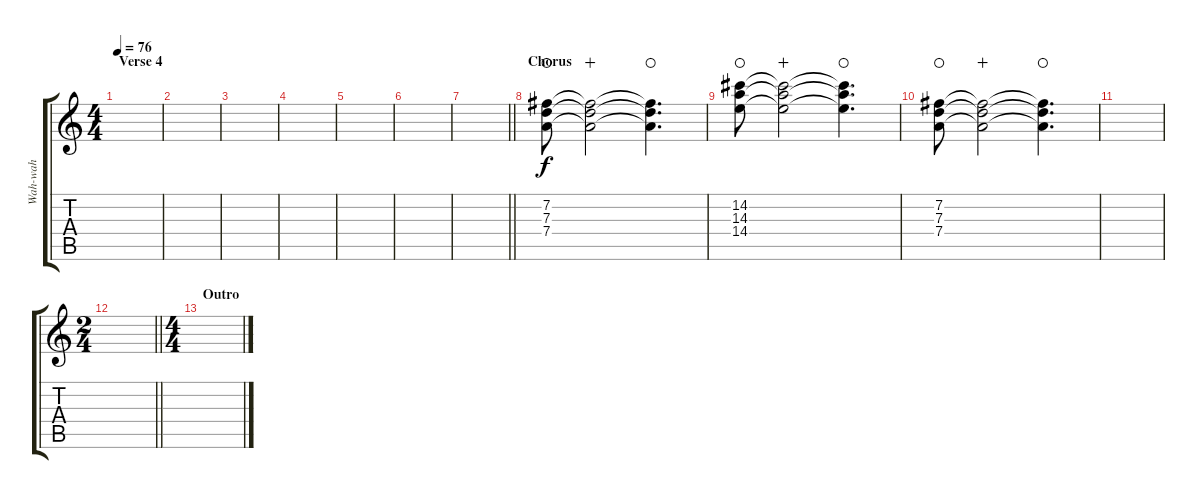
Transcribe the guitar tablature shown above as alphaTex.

\track ("Wah-wah" "Wah-wah") {instrument distortionguitar}
\staff {score tabs}
\tuning (E4 B3 G3 D3 A2 E2) {hide}
\ts (4 4)
\section ("" "Verse 4")
\tempo 76
\clef g2
\ks c
|
|
|
|
|
|
\barLineRight lightlight
|
\section ("" "Chorus")
(7.2 7.3 7.4).8{waho} (7.2{t} 7.3{t} 7.4{t}).2{wahc} (7.2{t} 7.3{t} 7.4{t}).4{d waho} |
(14.2 14.3 14.4).8{waho} (14.2{t} 14.3{t} 14.4{t}).2{wahc} (14.2{t} 14.3{t} 14.4{t}).4{d waho} |
(7.2 7.3 7.4).8{waho} (7.2{t} 7.3{t} 7.4{t}).2{wahc} (7.2{t} 7.3{t} 7.4{t}).4{d waho} |
|
\ts (2 4)
\barLineRight lightlight
|
\ts (4 4)
\section ("" "Outro")
